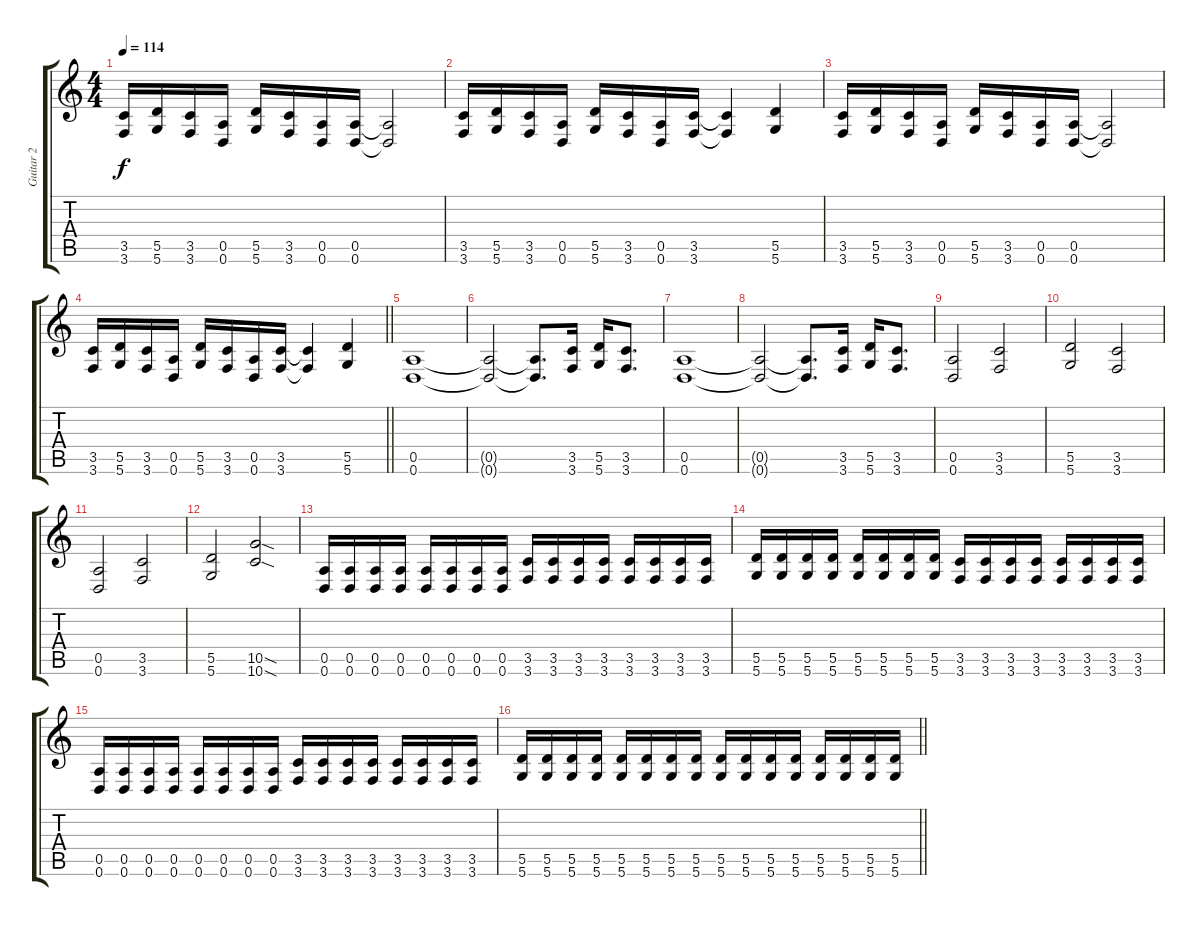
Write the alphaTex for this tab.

\track ("Guitar 2" "Guitar 2") {instrument distortionguitar}
\staff {score tabs}
\tuning (E4 B3 G3 D3 A2 D2) {hide}
\ts (4 4)
\tempo 114
\clef g2
\ks c
(3.5 3.6).16{dy f} (5.5 5.6).16 (3.5 3.6).16 (0.5 0.6).16 (5.5 5.6).16 (3.5 3.6).16 (0.5 0.6).16 (0.5 0.6).16 (0.5{t} 0.6{t}).2 |
(3.5 3.6).16 (5.5 5.6).16 (3.5 3.6).16 (0.5 0.6).16 (5.5 5.6).16 (3.5 3.6).16 (0.5 0.6).16 (3.5 3.6).16 (3.5{t} 3.6{t}).4 (5.5 5.6).4 |
(3.5 3.6).16 (5.5 5.6).16 (3.5 3.6).16 (0.5 0.6).16 (5.5 5.6).16 (3.5 3.6).16 (0.5 0.6).16 (0.5 0.6).16 (0.5{t} 0.6{t}).2 |
\barLineRight lightlight
(3.5 3.6).16 (5.5 5.6).16 (3.5 3.6).16 (0.5 0.6).16 (5.5 5.6).16 (3.5 3.6).16 (0.5 0.6).16 (3.5 3.6).16 (3.5{t} 3.6{t}).4 (5.5 5.6).4 |
(0.5 0.6).1 |
(0.5{t} 0.6{t}).2 (0.5{t} 0.6{t}).8{d} (3.5 3.6).16 (5.5 5.6).16 (3.5 3.6).8{d} |
(0.5 0.6).1 |
(0.5{t} 0.6{t}).2 (0.5{t} 0.6{t}).8{d} (3.5 3.6).16 (5.5 5.6).16 (3.5 3.6).8{d} |
(0.5 0.6).2 (3.5 3.6).2 |
(5.5 5.6).2 (3.5 3.6).2 |
(0.5 0.6).2 (3.5 3.6).2 |
(5.5 5.6).2 (10.5{sod} 10.6{sod}).2 |
(0.5 0.6).16 (0.5 0.6).16 (0.5 0.6).16 (0.5 0.6).16 (0.5 0.6).16 (0.5 0.6).16 (0.5 0.6).16 (0.5 0.6).16 (3.5 3.6).16 (3.5 3.6).16 (3.5 3.6).16 (3.5 3.6).16 (3.5 3.6).16 (3.5 3.6).16 (3.5 3.6).16 (3.5 3.6).16 |
(5.5 5.6).16 (5.5 5.6).16 (5.5 5.6).16 (5.5 5.6).16 (5.5 5.6).16 (5.5 5.6).16 (5.5 5.6).16 (5.5 5.6).16 (3.5 3.6).16 (3.5 3.6).16 (3.5 3.6).16 (3.5 3.6).16 (3.5 3.6).16 (3.5 3.6).16 (3.5 3.6).16 (3.5 3.6).16 |
(0.5 0.6).16 (0.5 0.6).16 (0.5 0.6).16 (0.5 0.6).16 (0.5 0.6).16 (0.5 0.6).16 (0.5 0.6).16 (0.5 0.6).16 (3.5 3.6).16 (3.5 3.6).16 (3.5 3.6).16 (3.5 3.6).16 (3.5 3.6).16 (3.5 3.6).16 (3.5 3.6).16 (3.5 3.6).16 |
\barLineRight lightlight
(5.5 5.6).16 (5.5 5.6).16 (5.5 5.6).16 (5.5 5.6).16 (5.5 5.6).16 (5.5 5.6).16 (5.5 5.6).16 (5.5 5.6).16 (5.5 5.6).16 (5.5 5.6).16 (5.5 5.6).16 (5.5 5.6).16 (5.5 5.6).16 (5.5 5.6).16 (5.5 5.6).16 (5.5 5.6).16
